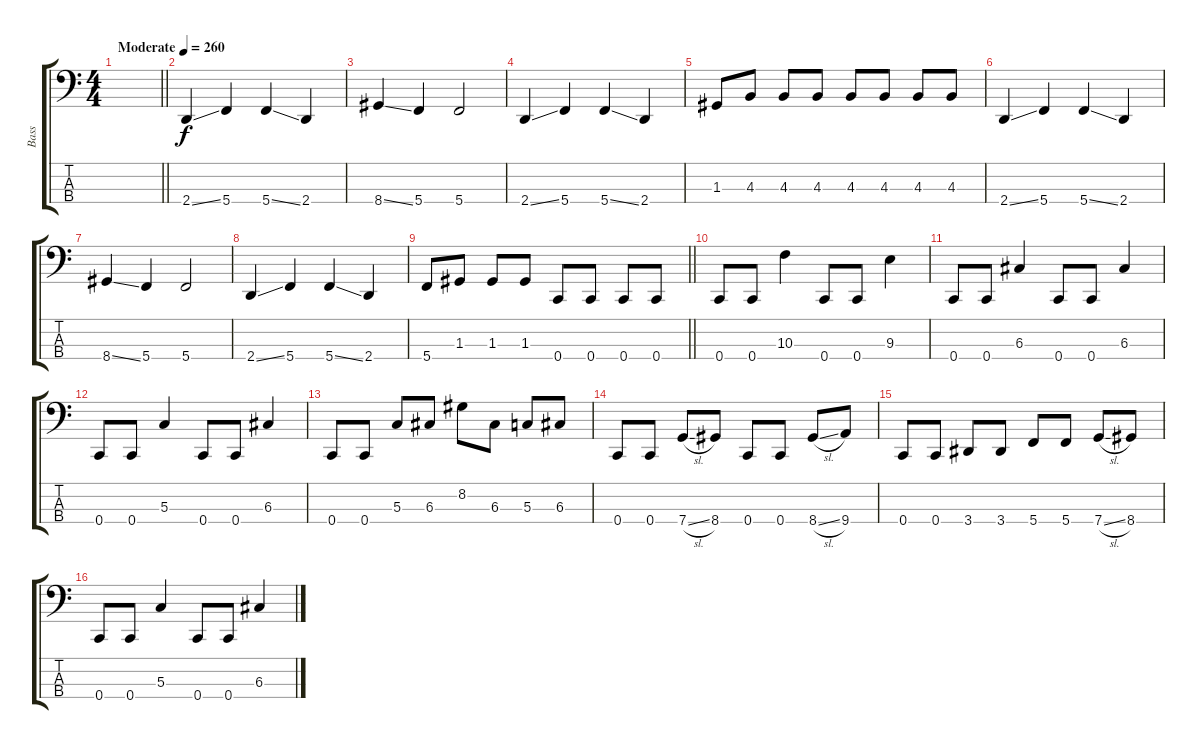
\track ("Bass" "Bass") {instrument electricbassfinger}
\staff {score tabs}
\tuning (F2 C2 G1 C1) {hide}
\ts (4 4)
\tempo (260 "Moderate")
\clef f4
\barLineRight lightlight
\ks c
|
2.4{ss}.4 5.4.4 5.4{ss}.4 2.4.4 |
8.4{ss}.4 5.4.4 5.4.2 |
2.4{ss}.4 5.4.4 5.4{ss}.4 2.4.4 |
1.3.8 4.3.8 4.3.8 4.3.8 4.3.8 4.3.8 4.3.8 4.3.8 |
2.4{ss}.4 5.4.4 5.4{ss}.4 2.4.4 |
8.4{ss}.4 5.4.4 5.4.2 |
2.4{ss}.4 5.4.4 5.4{ss}.4 2.4.4 |
\barLineRight lightlight
5.4.8 1.3.8 1.3.8 1.3.8 0.4.8 0.4.8 0.4.8 0.4.8 |
0.4.8 0.4.8 10.3.4 0.4.8 0.4.8 9.3.4 |
0.4.8 0.4.8 6.3.4 0.4.8 0.4.8 6.3.4 |
0.4.8 0.4.8 5.3.4 0.4.8 0.4.8 6.3.4 |
0.4.8 0.4.8 5.3.8 6.3.8 8.2.8 6.3.8 5.3.8 6.3.8 |
0.4.8 0.4.8 7.4{sl}.8 8.4.8 0.4.8 0.4.8 8.4{sl}.8 9.4.8 |
0.4.8 0.4.8 3.4.8 3.4.8 5.4.8 5.4.8 7.4{sl}.8 8.4.8 |
0.4.8 0.4.8 5.3.4 0.4.8 0.4.8 6.3.4
